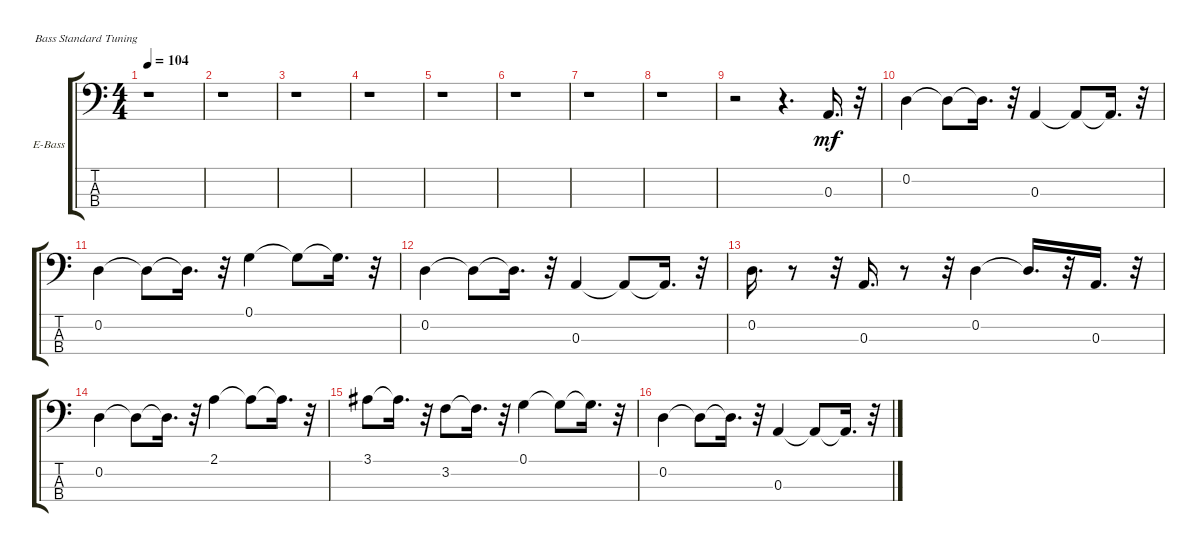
\bracketExtendMode groupsimilarinstruments
\firstSystemTrackNameOrientation horizontal
\otherSystemsTrackNameOrientation horizontal
\track ("" "E-Bass") {instrument electricbassfinger}
\staff {score tabs}
\tuning (G2 D2 A1 E1)
\ts (4 4)
\tempo 104
\clef f4
\ks c
r.1{dy mf instrument electricbassfinger} |
r.1 |
r.1 |
r.1 |
r.1 |
r.1 |
r.1 |
r.1 |
r.2 r.4{d} 0.3.16{d} r.32 |
0.2.4 0.2{t}.8 0.2{t}.16{d} r.32 0.3.4 0.3{t}.8 0.3{t}.16{d} r.32 |
0.2.4 0.2{t}.8 0.2{t}.16{d} r.32 0.1.4 0.1{t}.8 0.1{t}.16{d} r.32 |
0.2.4 0.2{t}.8 0.2{t}.16{d} r.32 0.3.4 0.3{t}.8 0.3{t}.16{d} r.32 |
0.2.16{d} r.8 r.32 0.3.16{d} r.8 r.32 0.2.4 0.2{t}.16{d} r.32 0.3.16{d} r.32 |
0.2.4 0.2{t}.8 0.2{t}.16{d} r.32 2.1.4 2.1{t}.8 2.1{t}.16{d} r.32 |
3.1.8 3.1{t}.16{d} r.32 3.2.8 3.2{t}.16{d} r.32 0.1.4 0.1{t}.8 0.1{t}.16{d} r.32 |
0.2.4 0.2{t}.8 0.2{t}.16{d} r.32 0.3.4 0.3{t}.8 0.3{t}.16{d} r.32
